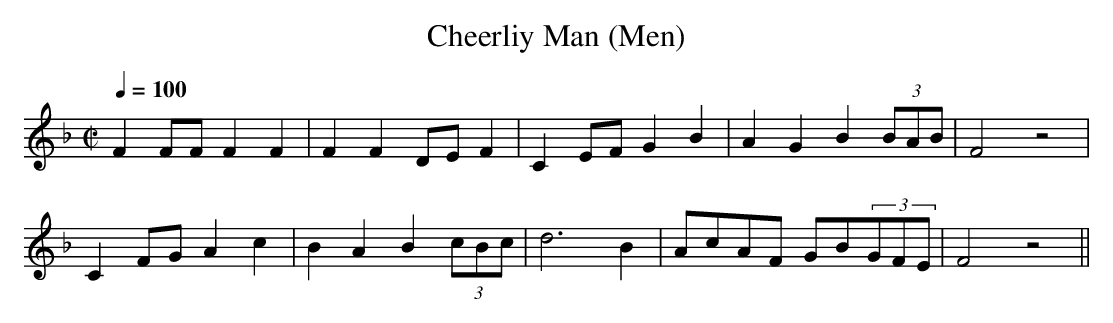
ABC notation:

X:1
T:Cheerliy Man (Men)
M:C|
L:1/8
Q:1/4=100
K:F
F2FF F2F2|F2F2 DEF2|C2EF G2B2|A2 G2 B2(3BAB|F4 z4|
C2FG A2c2|B2A2 B2(3cBc|d6B2|AcAF GB(3GFE|F4 z4||
